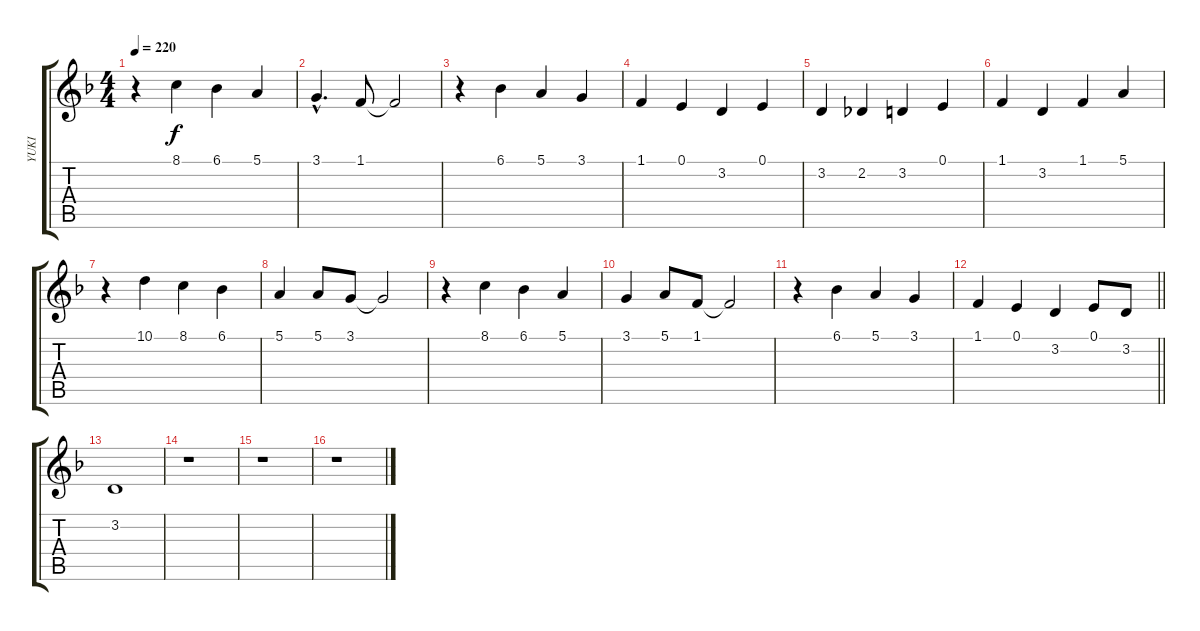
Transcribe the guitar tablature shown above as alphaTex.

\track ("YUKI" "YUKI") {instrument churchorgan}
\staff {score tabs}
\tuning (E4 B3 G3 D3 A2 E2) {hide}
\ts (4 4)
\tempo 220
\clef g2
\ks f
r.4{dy f} 8.1.4 6.1.4 5.1.4 |
3.1{hac}.4{d} 1.1.8 1.1{t}.2 |
r.4 6.1.4 5.1.4 3.1.4 |
1.1.4 0.1.4 3.2.4 0.1.4 |
3.2.4 2.2.4 3.2.4 0.1.4 |
1.1.4 3.2.4 1.1.4 5.1.4 |
r.4 10.1.4 8.1.4 6.1.4 |
5.1.4 5.1.8 3.1.8 3.1{t}.2 |
r.4 8.1.4 6.1.4 5.1.4 |
3.1.4 5.1.8 1.1.8 1.1{t}.2 |
r.4 6.1.4 5.1.4 3.1.4 |
\barLineRight lightlight
1.1.4 0.1.4 3.2.4 0.1.8 3.2.8 |
3.2.1 |
r.1 |
r.1 |
r.1
